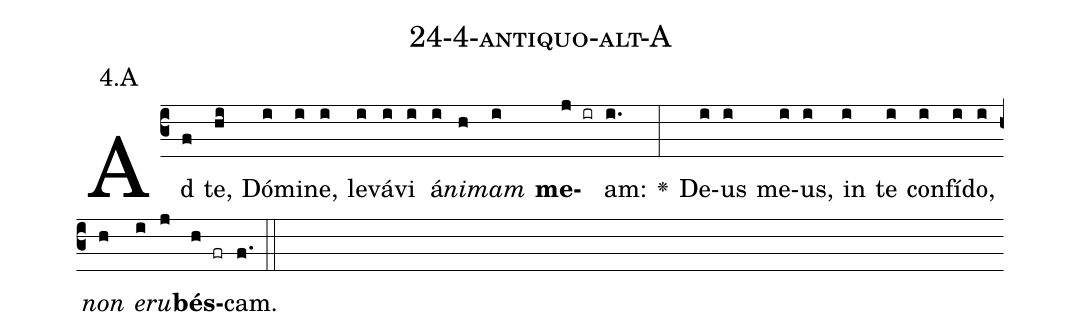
name: 24-4-antiquo-alt-A;
annotation: 4.A;
%%
(c3)Ad(f) te,(hi) Dó(i)mi(i)ne,(i) le(i)vá(i)vi(i) á(i)<i>ni</i>(h)<i>mam</i>(i) <b>me</b>(j ir)am:(i.) <v>\greheightstar</v>(:) De(i)us(i) me(i)us,(i) in(i) te(i) con(i)fí(i)do,(i) <i>non</i>(h) <i>e</i>(i)<i>ru</i>(j)<b>bés</b>(h fr)cam.(f.) (::)


%E(i) u(h) o(i) u(j) a(h) e.(f.) (::)
